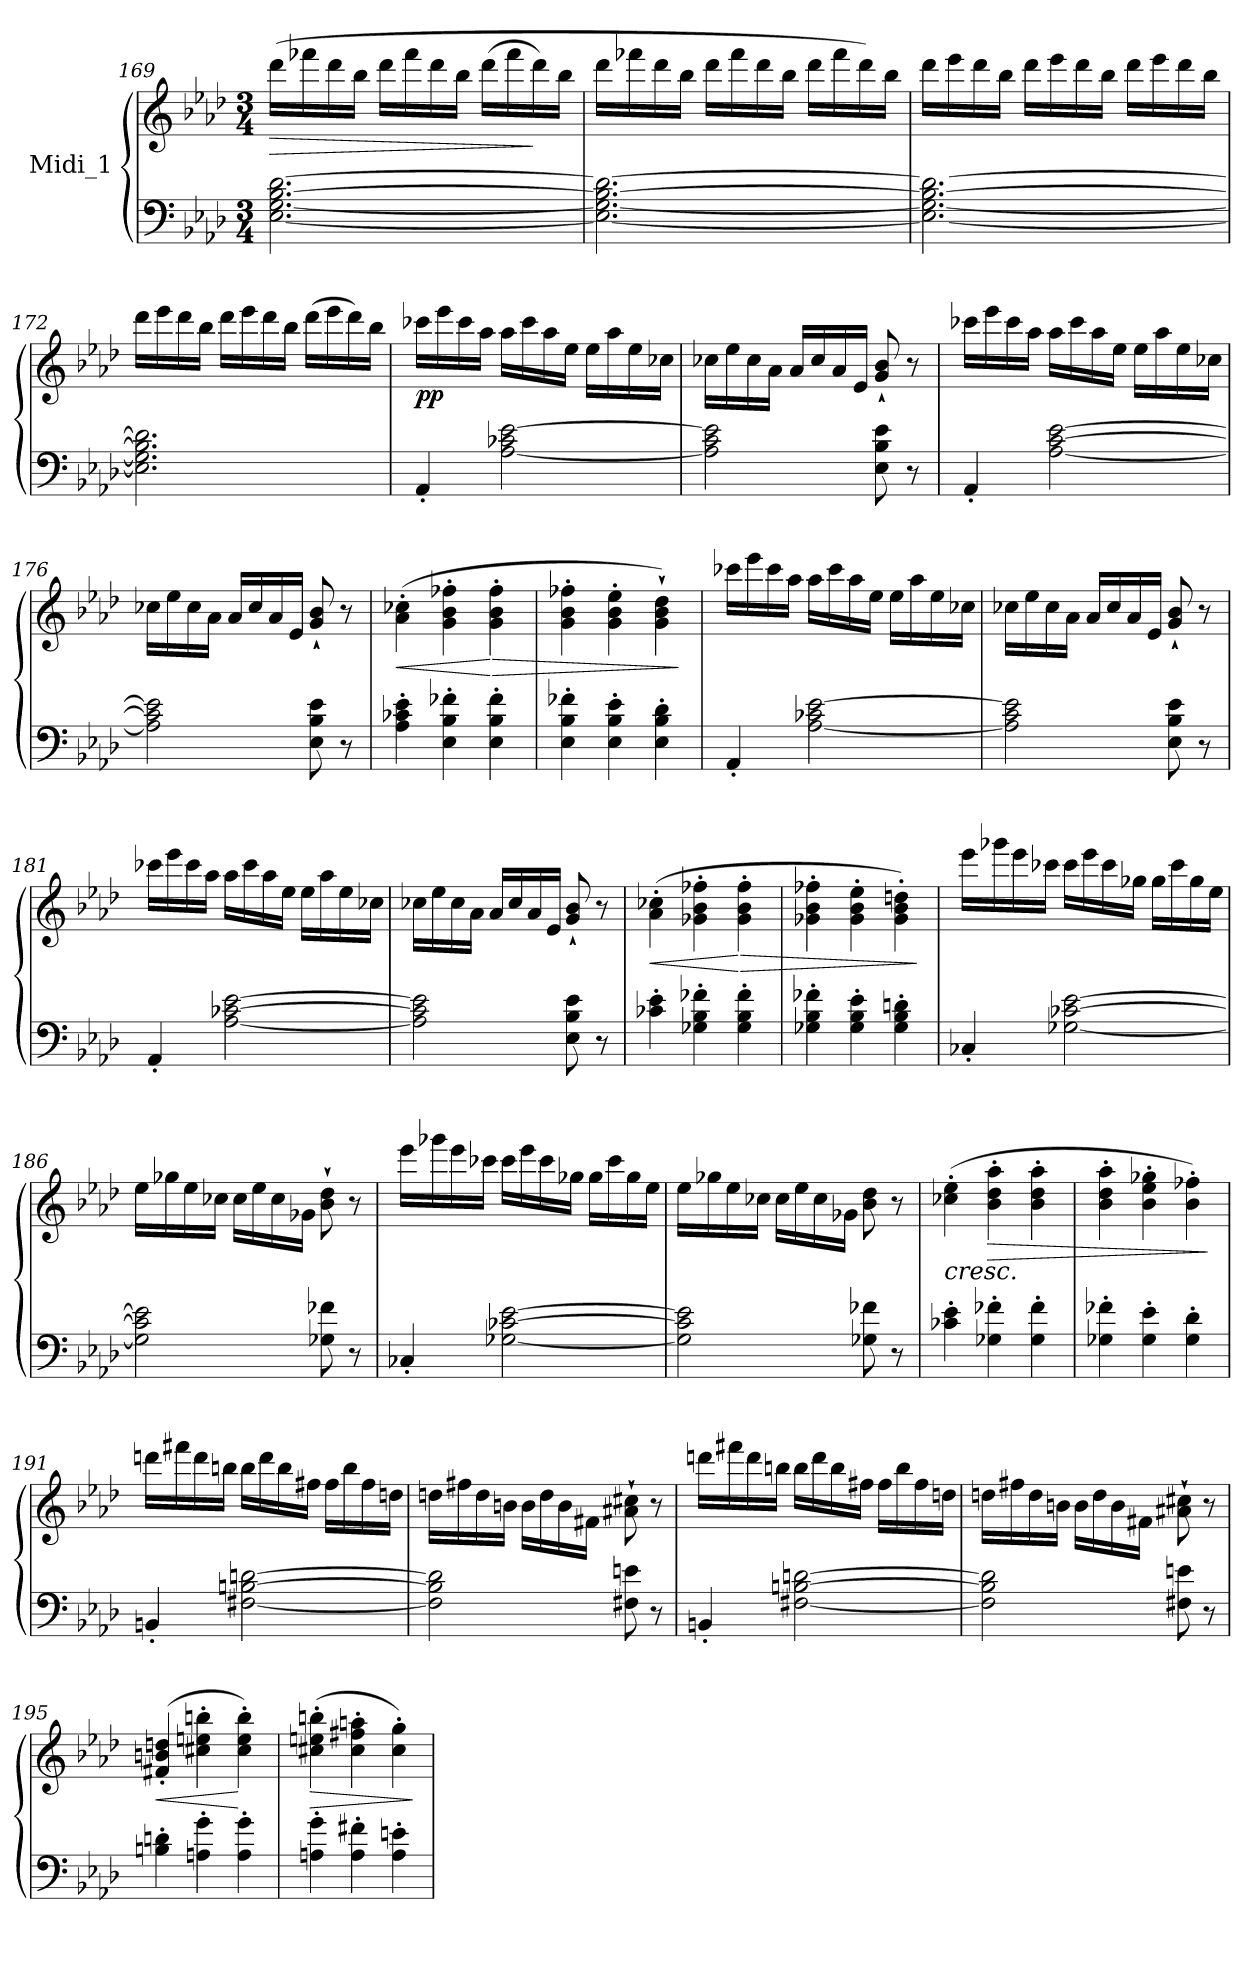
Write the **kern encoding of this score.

**kern	**kern	**dynam
*part1	*part1	*part1
*staff2	*staff1	*staff1/2
*I"Midi_1	*	*
!!LO:LB:g=z
*clefF4	*clefG2	*
*k[b-e-a-d-]	*k[b-e-a-d-]	*
*A-:	*A-:	*
*M3/4	*M3/4	*
=169	=169	=169
!	!	!LO:HP:b
[2.E-\ [2.G\ [2.B-\ [2.d-\	(>16ddd-\LL	>
.	16fff-X\	.
.	16ddd-\	.
.	16bb-\JJ	.
.	16ddd-\LL	.
.	16fff-\	.
.	16ddd-\	.
.	16bb-\JJ	.
.	(>16ddd-\LL	.
.	16fff-\	.
.	16ddd-\)	]
.	16bb-\JJ	.
=170	=170	=170
2.E-\_ 2.G\_ 2.B-\_ 2.d-\_	16ddd-\LL	.
.	16fff-X\	.
.	16ddd-\	.
.	16bb-\JJ	.
.	16ddd-\LL	.
.	16fff-\	.
.	16ddd-\	.
.	16bb-\JJ	.
.	16ddd-\LL	.
.	16fff-\	.
.	16ddd-\)	.
.	16bb-\JJ	.
!!LO:LB:g=z
=171	=171	=171
2.E-\_ 2.G\_ 2.B-\_ 2.d-\_	16ddd-\LL	.
.	16eee-\	.
.	16ddd-\	.
.	16bb-\JJ	.
.	16ddd-\LL	.
.	16eee-\	.
.	16ddd-\	.
.	16bb-\JJ	.
.	16ddd-\LL	.
.	16eee-\	.
.	16ddd-\	.
.	16bb-\JJ	.
=172	=172	=172
2.E-\] 2.G\] 2.B-\] 2.d-\]	16ddd-\LL	.
.	16eee-\	.
.	16ddd-\	.
.	16bb-\JJ	.
.	16ddd-\LL	.
.	16eee-\	.
.	16ddd-\	.
.	16bb-\JJ	.
.	(>16ddd-\LL	.
.	16eee-\	.
.	16ddd-\)	.
.	16bb-\JJ	.
!!LO:LB:g=z
=173	=173	=173
!	!	!LO:DY:b
4AA-'/	16ccc-X\LL	pp
.	16eee-\	.
.	16ccc-\	.
.	16aa-\JJ	.
[2A-\ 2c-X\ [2e-\	16aa-\LL	.
.	16ccc-\	.
.	16aa-\	.
.	16ee-\JJ	.
.	16ee-\LL	.
.	16aa-\	.
.	16ee-\	.
.	16cc-X\JJ	.
=174	=174	=174
2A-\] 2c\ 2e-\]	16cc-X\LL	.
.	16ee-\	.
.	16cc-\	.
.	16a-\JJ	.
.	16a-/LL	.
.	16cc-/	.
.	16a-/	.
.	16e-/JJ	.
8E-\ 8B-\ 8e-\	8g/` 8b-/`	.
8r	8r	.
=175	=175	=175
4AA-'/	16ccc-X\LL	.
.	16eee-\	.
.	16ccc-\	.
.	16aa-\JJ	.
[2A-\ [2c\ [2e-\	16aa-\LL	.
.	16ccc-\	.
.	16aa-\	.
.	16ee-\JJ	.
.	16ee-\LL	.
.	16aa-\	.
.	16ee-\	.
.	16cc-X\JJ	.
!!LO:PB:g=z
=176	=176	=176
2A-\] 2c\] 2e-\]	16cc-X\LL	.
.	16ee-\	.
.	16cc-\	.
.	16a-\JJ	.
.	16a-/LL	.
.	16cc-/	.
.	16a-/	.
.	16e-/JJ	.
8E-\ 8B-\ 8e-\	8g/` 8b-/`	.
8r	8r	.
!!LO:LB:g=z
=177	=177	=177
!	!	!LO:HP:b
4A-\' 4c-X\' 4e-\'	(>4a-\' 4cc-X\'	<
4E-\' 4B-\' 4f-X\'	4g\' 4b-\' 4ff-X\'	.
!	!	!LO:HP:n=1:b
4E-\' 4B-\' 4f-\'	4g\' 4b-\' 4ff-\'	[ >
=178	=178	=178
4E-\' 4B-\' 4f-X\'	4g\' 4b-\' 4ff-X\'	.
4E-\' 4B-\' 4e-\'	4g\' 4b-\' 4ee-\'	.
4E-\' 4B-\' 4d-\'	4g\` 4b-\` 4dd-\`)	.
.	.	]
=179	=179	=179
4AA-'/	16ccc-X\LL	.
.	16eee-\	.
.	16ccc-\	.
.	16aa-\JJ	.
[2A-\ 2c-X\ [2e-\	16aa-\LL	.
.	16ccc-\	.
.	16aa-\	.
.	16ee-\JJ	.
.	16ee-\LL	.
.	16aa-\	.
.	16ee-\	.
.	16cc-X\JJ	.
=180	=180	=180
2A-\] 2c\ 2e-\]	16cc-X\LL	.
.	16ee-\	.
.	16cc-\	.
.	16a-\JJ	.
.	16a-/LL	.
.	16cc-/	.
.	16a-/	.
.	16e-/JJ	.
8E-\ 8B-\ 8e-\	8g/` 8b-/`	.
8r	8r	.
!!LO:LB:g=z
=181	=181	=181
4AA-'/	16ccc-X\LL	.
.	16eee-\	.
.	16ccc-\	.
.	16aa-\JJ	.
[2A-\ [2c-X\ [2e-\	16aa-\LL	.
.	16ccc-\	.
.	16aa-\	.
.	16ee-\JJ	.
.	16ee-\LL	.
.	16aa-\	.
.	16ee-\	.
.	16cc-X\JJ	.
!!LO:PB:g=z
=182	=182	=182
2A-\] 2c-\] 2e-\]	16cc-X\LL	.
.	16ee-\	.
.	16cc-\	.
.	16a-\JJ	.
.	16a-/LL	.
.	16cc-/	.
.	16a-/	.
.	16e-/JJ	.
8E-\ 8B-\ 8e-\	8g/` 8b-/`	.
8r	8r	.
=183	=183	=183
!	!	!LO:HP:b
4c-X\' 4e-\'	(>4a-\' 4cc-X\'	<
4G-X\' 4B-\' 4f-X\'	4g-X\' 4b-\' 4ff-X\'	.
!	!	!LO:HP:n=1:b
4G-\' 4B-\' 4f-\'	4g-\' 4b-\' 4ff-\'	[ >
=184	=184	=184
4G-X\' 4B-\' 4f-X\'	4g-X\' 4b-\' 4ff-X\'	.
4G-\' 4B-\' 4e-\'	4g-\' 4b-\' 4ee-\'	.
4G-\' 4B-\' 4dn\'	4g-\' 4b-\' 4ddn\')	.
.	.	]
=185	=185	=185
4C-X'/	16eee-\LL	.
.	16ggg-X\	.
.	16eee-\	.
.	16ccc-X\JJ	.
[2G-X\ [2c-X\ [2e-\	16ccc-\LL	.
.	16eee-\	.
.	16ccc-\	.
.	16gg-X\JJ	.
.	16gg-\LL	.
.	16ccc-\	.
.	16gg-\	.
.	16ee-\JJ	.
!!LO:LB:g=z
=186	=186	=186
2G-\] 2c-\] 2e-\]	16ee-\LL	.
.	16gg-X\	.
.	16ee-\	.
.	16cc-X\JJ	.
.	16cc-\LL	.
.	16ee-\	.
.	16cc-\	.
.	16g-X\JJ	.
8G-X\ 8f-X\	8b-\` 8dd-\`	.
8r	8r	.
!!LO:LB:g=z
=187	=187	=187
4C-X'/	16eee-\LL	.
.	16ggg-X\	.
.	16eee-\	.
.	16ccc-X\JJ	.
[2G-X\ [2c-X\ [2e-\	16ccc-\LL	.
.	16eee-\	.
.	16ccc-\	.
.	16gg-X\JJ	.
.	16gg-\LL	.
.	16ccc-\	.
.	16gg-\	.
.	16ee-\JJ	.
=188	=188	=188
2G-\] 2c-\] 2e-\]	16ee-\LL	.
.	16gg-X\	.
.	16ee-\	.
.	16cc-X\JJ	.
.	16cc-\LL	.
.	16ee-\	.
.	16cc-\	.
.	16g-X\JJ	.
8G-X\ 8f-X\	8b-\ 8dd-\	.
8r	8r	.
=189	=189	=189
!	!	!LO:HP:b
4c-X\' 4e-\'	(>4cc-X\' 4ee-\'	<
!	!	!LO:HP:b
4G-X\' 4f-X\'	4b-\' 4dd-\' 4aa-\'	>
4G-\' 4f-\'	4b-\' 4dd-\' 4aa-\'	[
=190	=190	=190
4G-X\' 4f-X\'	4b-\' 4dd-\' 4aa-\'	.
4G-\' 4e-\'	4b-\' 4ee-\' 4gg-X\'	.
4G-\' 4d-\'	4b-\' 4ff-X\')	.
.	.	]
!!LO:LB:g=z
=191	=191	=191
4BBn'/	16dddn\LL	.
.	16fff#X\	.
.	16ddd\	.
.	16bbn\JJ	.
[2F#X\ [2Bn\ [2dn\	16bb\LL	.
.	16ddd\	.
.	16bb\	.
.	16ff#X\JJ	.
.	16ff#\LL	.
.	16bb\	.
.	16ff#\	.
.	16ddn\JJ	.
!!LO:LB:g=z
=192	=192	=192
2F#\] 2B\] 2d\]	16ddn\LL	.
.	16ff#X\	.
.	16dd\	.
.	16bn\JJ	.
.	16b\LL	.
.	16dd\	.
.	16b\	.
.	16f#X\JJ	.
8F#i\ 8en\	8a#X\` 8cc#X\`	.
8r	8r	.
=193	=193	=193
4BBn'/	16dddn\LL	.
.	16fff#X\	.
.	16ddd\	.
.	16bbn\JJ	.
[2F#X\ [2Bn\ [2dn\	16bb\LL	.
.	16ddd\	.
.	16bb\	.
.	16ff#X\JJ	.
.	16ff#\LL	.
.	16bb\	.
.	16ff#\	.
.	16ddn\JJ	.
=194	=194	=194
2F#\] 2B\] 2d\]	16ddn\LL	.
.	16ff#X\	.
.	16dd\	.
.	16bn\JJ	.
.	16b\LL	.
.	16dd\	.
.	16b\	.
.	16f#X\JJ	.
8F#X\ 8en\	8a#X\` 8cc#X\`	.
8r	8r	.
!!LO:LB:g=z
=195	=195	=195
!	!	!LO:HP:b
4Bn\' 4dn\'	(>4f#X/' 4bn/' 4ddn/'	<
4An\' 4g\'	4cc#X\' 4een\' 4bbn\'	.
4A\' 4g\'	4cc#\' 4ee\' 4bb\')	[
!!LO:PB:g=z
=196	=196	=196
!	!	!LO:HP:b
4An\' 4g\'	(>4cc#X\' 4een\' 4bbn\'	>
4A\' 4f#X\'	4cc#\' 4ff#X\' 4aan\'	.
4A\' 4en\'	4cc#\' 4gg\')	.
.	.	]
=	=	=
*-	*-	*-
